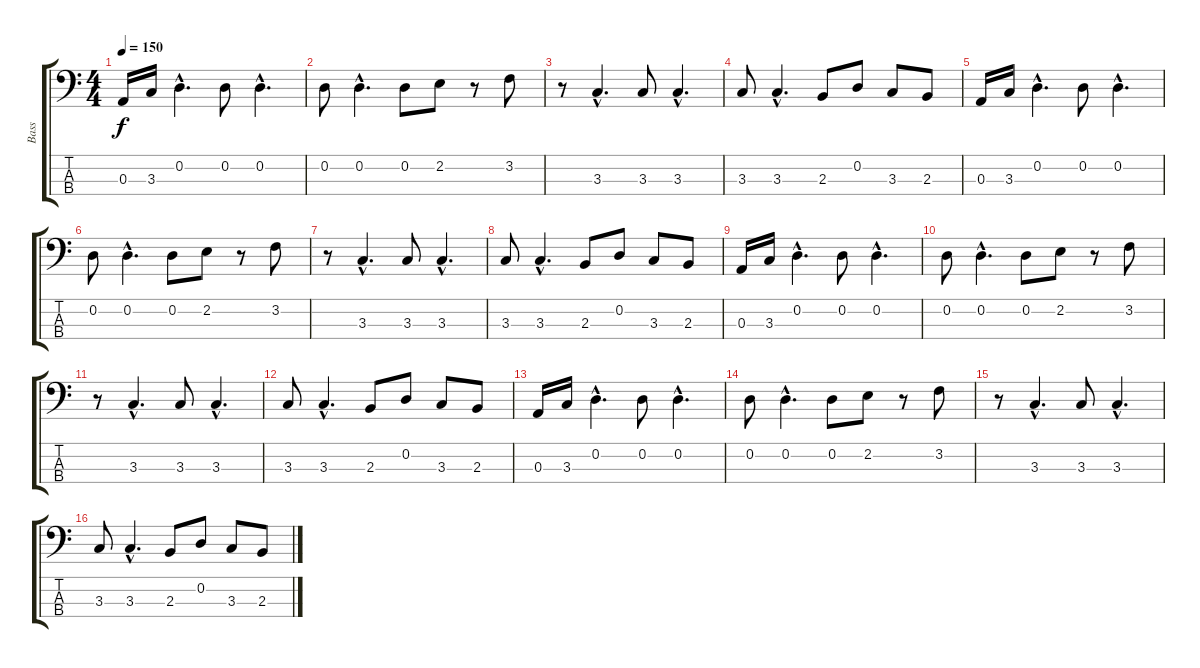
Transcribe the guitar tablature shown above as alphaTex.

\track ("Bass" "Bass") {instrument electricbassfinger}
\staff {score tabs}
\tuning (G2 D2 A1 E1) {hide}
\ts (4 4)
\tempo 150
\clef f4
\ks c
0.3.16{dy f} 3.3.16 0.2{hac}.4{d} 0.2.8 0.2{hac}.4{d} |
0.2.8 0.2{hac}.4{d} 0.2.8 2.2.8 r.8 3.2.8 |
r.8 3.3{hac}.4{d} 3.3.8 3.3{hac}.4{d} |
3.3.8 3.3{hac}.4{d} 2.3.8 0.2.8 3.3.8 2.3.8 |
0.3.16 3.3.16 0.2{hac}.4{d} 0.2.8 0.2{hac}.4{d} |
0.2.8 0.2{hac}.4{d} 0.2.8 2.2.8 r.8 3.2.8 |
r.8 3.3{hac}.4{d} 3.3.8 3.3{hac}.4{d} |
3.3.8 3.3{hac}.4{d} 2.3.8 0.2.8 3.3.8 2.3.8 |
0.3.16 3.3.16 0.2{hac}.4{d} 0.2.8 0.2{hac}.4{d} |
0.2.8 0.2{hac}.4{d} 0.2.8 2.2.8 r.8 3.2.8 |
r.8 3.3{hac}.4{d} 3.3.8 3.3{hac}.4{d} |
3.3.8 3.3{hac}.4{d} 2.3.8 0.2.8 3.3.8 2.3.8 |
0.3.16 3.3.16 0.2{hac}.4{d} 0.2.8 0.2{hac}.4{d} |
0.2.8 0.2{hac}.4{d} 0.2.8 2.2.8 r.8 3.2.8 |
r.8 3.3{hac}.4{d} 3.3.8 3.3{hac}.4{d} |
3.3.8 3.3{hac}.4{d} 2.3.8 0.2.8 3.3.8 2.3.8
